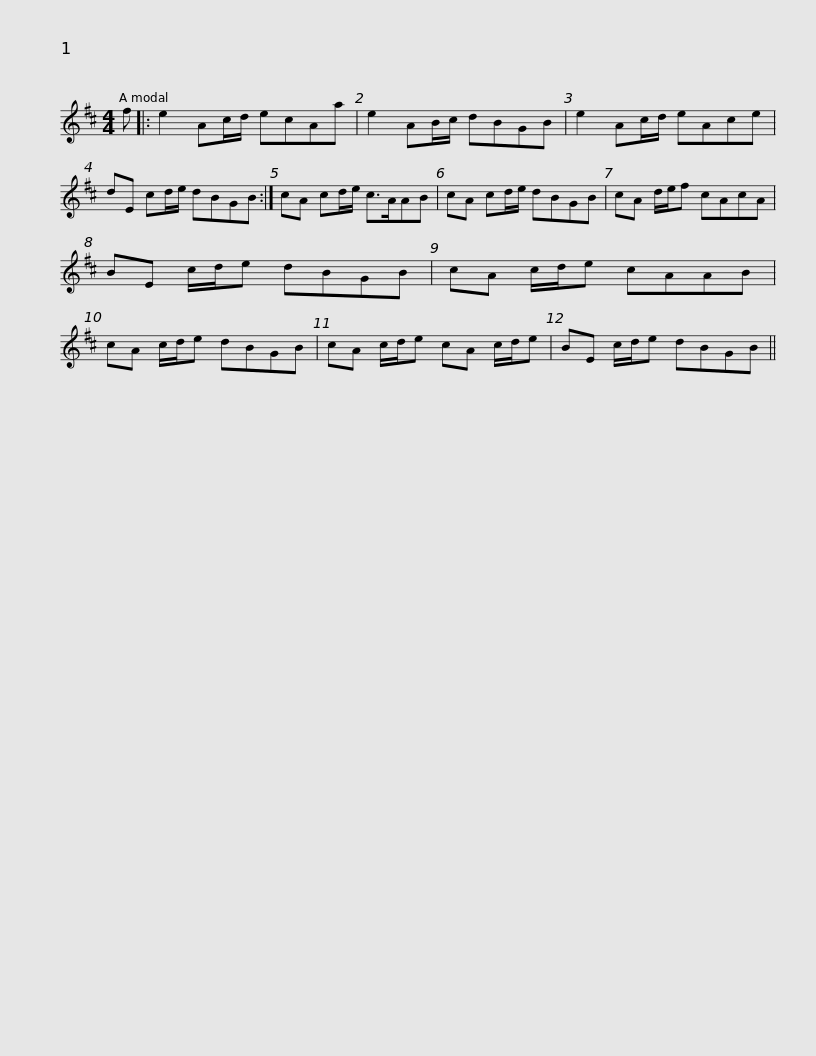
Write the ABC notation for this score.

X:1
L:1/8
M:4/4
I:linebreak $
K:D
V:1 treble
V:1
 f |: e2 Ac/d/ ecAa | e2 AB/c/ dBGB | e2 Ac/d/ eAce | dE cd/e/ dBGB :| %5
 cA cd/e/ c>AAB |$ cA cd/e/ dBGB | cA d/e/f cAcA | BE c/d/e dBGB | cA c/d/e cAAB | %10
 cA c/d/e dBGB |$ cA c/d/e cA c/d/e | BE c/d/e dBGB || %13
